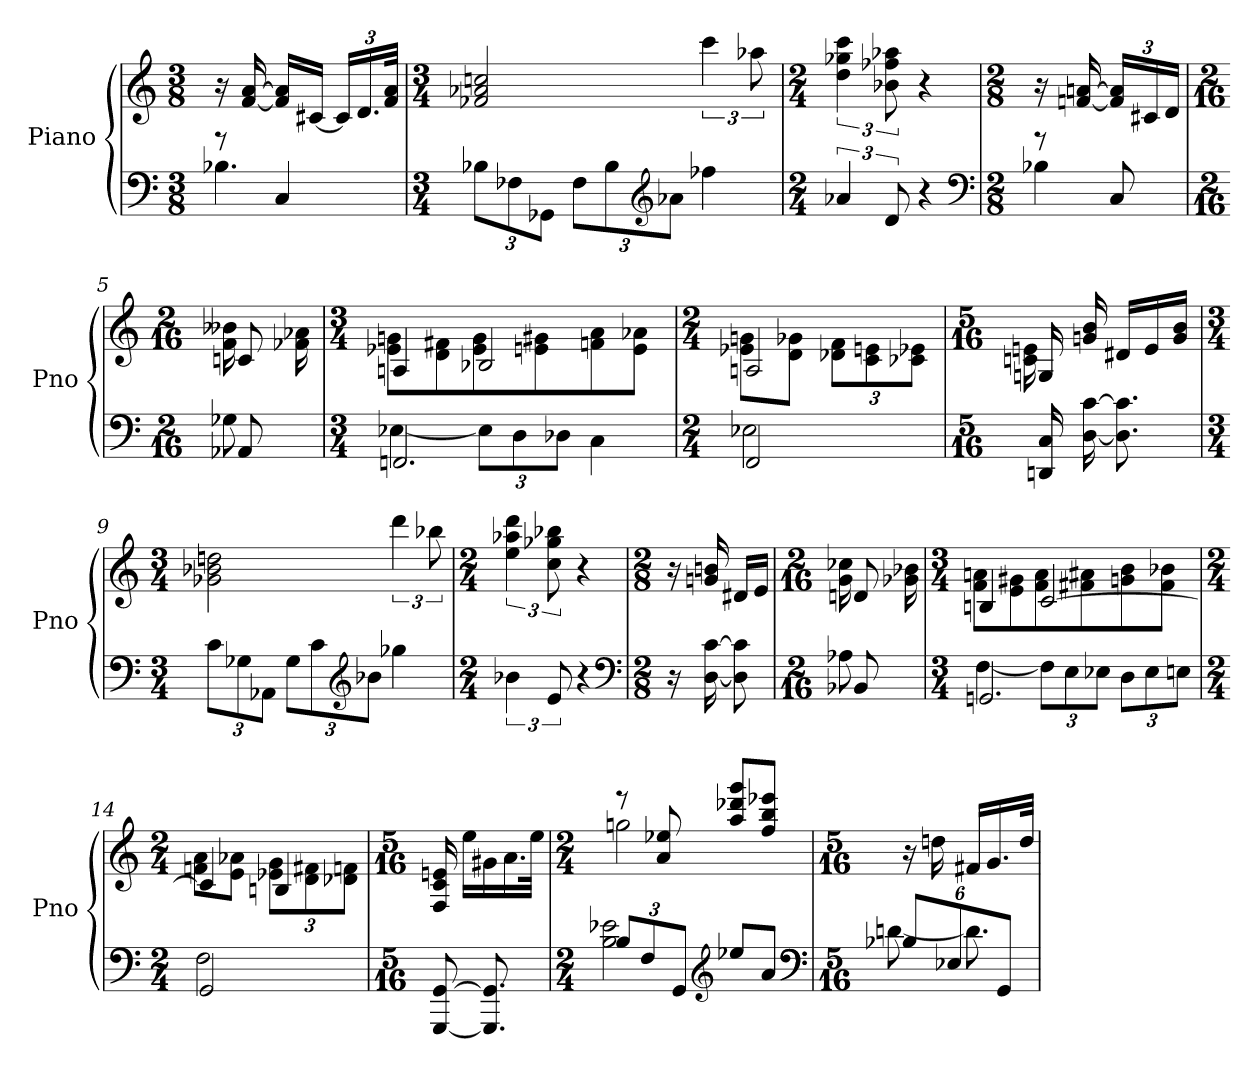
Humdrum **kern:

**kern	**kern
*part1	*part1
*staff2	*staff1
*I"Piano	*
*I'Pno	*
*clefF4	*clefG2
*k[]	*k[]
*C:	*C:
*M3/8	*M3/8
=1	=1
*^	*
8r	4.B-X	16r
.	.	[16f [16a
4C	.	16f] 16a]LL
.	.	[16c#XJJ
.	.	24c#LL]
.	.	24.d
.	.	48f 48aJJk
*v	*v	*
=2	=2
*M3/4	*M3/4
12B-XL	2f-X 2a-X 2ccn
12F-X	.
12GG-XJ	.
12F-L	.
12B-	.
*clefG2	*
12a-XJ	.
4ff-X	6ccc
.	12aa-X
=3	=3
*M2/4	*M2/4
6a-X	6dd 6gg-X 6ccc
12d	12b-X 12ff-X 12aa-X
4r	4r
*clefF4	*
=4	=4
*M2/8	*M2/8
*^	*
8r	4B-X	16r
.	.	[16fn [16an
8C	.	24f] 24a]LL
.	.	24c#X
.	.	24dJJ
=5	=5	=5
*M2/16	*	*M2/16
*	*	*^
8AA-X	8G-X	8cn	16f 16b--X
.	.	.	16f-X 16a-X
=6	=6	=6	=6
*M3/4	*	*M3/4	*
2.FFn	[4E-X	4An	8e-X 8gnL
.	.	.	8d 8f#X
.	12E-L]	2B-X	8e- 8g
.	12D	.	.
.	.	.	8en 8g#X
.	12D-XJ	.	.
.	4C	.	8fn 8a
.	.	.	8e 8a-XJ
=7	=7	=7	=7
*M2/4	*	*M2/4	*
2FF	2E-X	2An	8e-X 8gnL
.	.	.	8d 8g-XJ
.	.	.	12d-X 12fL
.	.	.	12c 12en
.	.	.	12c-X 12e-XJ
*v	*v	*	*
=8	=8	=8
*M5/16	*M5/16	*
16DDn 16C	16Gn	16cn 16en
[16D [16c	16ryy	16gn 16b
8.D] 8.c]	8.ryy	16d#XLL
.	.	16e
.	.	16g 16bJJ
*	*v	*v
=9	=9
*M3/4	*M3/4
12cL	2g-X 2b-X 2ddn
12G-X	.
12AA-XJ	.
12G-L	.
12c	.
*clefG2	*
12b-XJ	.
4gg-X	6ddd
.	12bb-X
=10	=10
*M2/4	*M2/4
6b-X	6ee 6aa-X 6ddd
12e	12cc 12gg-X 12bb-X
4r	4r
*clefF4	*
=11	=11
*M2/8	*M2/8
16r	16r
[16D [16c	16gn 16bn
8D] 8c]	16d#XLL
.	16eJJ
=12	=12
*M2/16	*M2/16
*^	*^
8BB-X	8A-X	8dn	16g 16cc-X
.	.	.	16g-X 16b-X
=13	=13	=13	=13
*M3/4	*	*M3/4	*
2.GGn	[4F	4Bn	8f 8anL
.	.	.	8e 8g#X
.	12FL]	[2c	8f 8a
.	12E	.	.
.	.	.	8f#X 8a#X
.	12E-XJ	.	.
.	12DL	.	8gn 8b
.	12E-	.	.
.	.	.	8f# 8b-XJ
.	12EnJ	.	.
=14	=14	=14	=14
*M2/4	*	*M2/4	*
2GG	2F	4c]	8fn 8aL
.	.	.	8e 8a-XJ
.	.	4Bn	12e-X 12gL
.	.	.	12d 12f#X
.	.	.	12d-X 12fnJ
*v	*v	*	*
*	*v	*v
=15	=15
*M5/16	*M5/16
[8GGG [8GG	16F 16c 16en
.	16eeLL
8.GGG] 8.GG]	16g#X
.	16.a
.	32eeJJk
=16	=16
*M2/4	*M2/4
*^	*^
12BL	2B 2e-X	8r	2ggn
12F	.	.	.
.	.	8a 8ee-X	.
12GGJ	.	.	.
*clefG2	*	*	*
8ee-XL	.	8aa 8ddd-X 8gggL	.
8aJ	.	8ff 8bb 8eee-XJ	.
*	*	*v	*v
*clefF4	*	*
=17	=17	=17
*M5/16	*	*M5/16
48%5B-XL	[8dn	16r
.	.	16ddn
48%5E-X	.	.
.	8.d]	16f#XLL
.	.	16.g
48%5GGJ	.	.
.	.	32ddJJk
*v	*v	*
=	=
*-	*-
